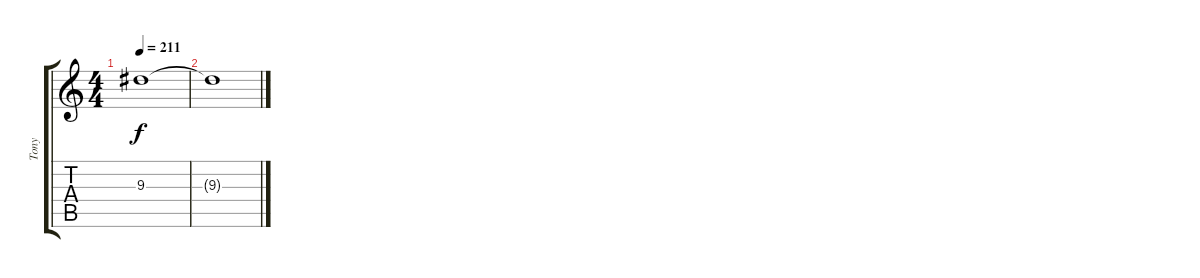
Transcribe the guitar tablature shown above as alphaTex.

\track ("Tony" "Tony") {instrument distortionguitar}
\staff {score tabs}
\tuning (Eb4 Bb3 Gb3 Db3 Ab2 Eb2) {hide}
\ts (4 4)
\tempo 211
\clef g2
\ks c
9.3{t}.1{dy f} |
9.3{t}.1
